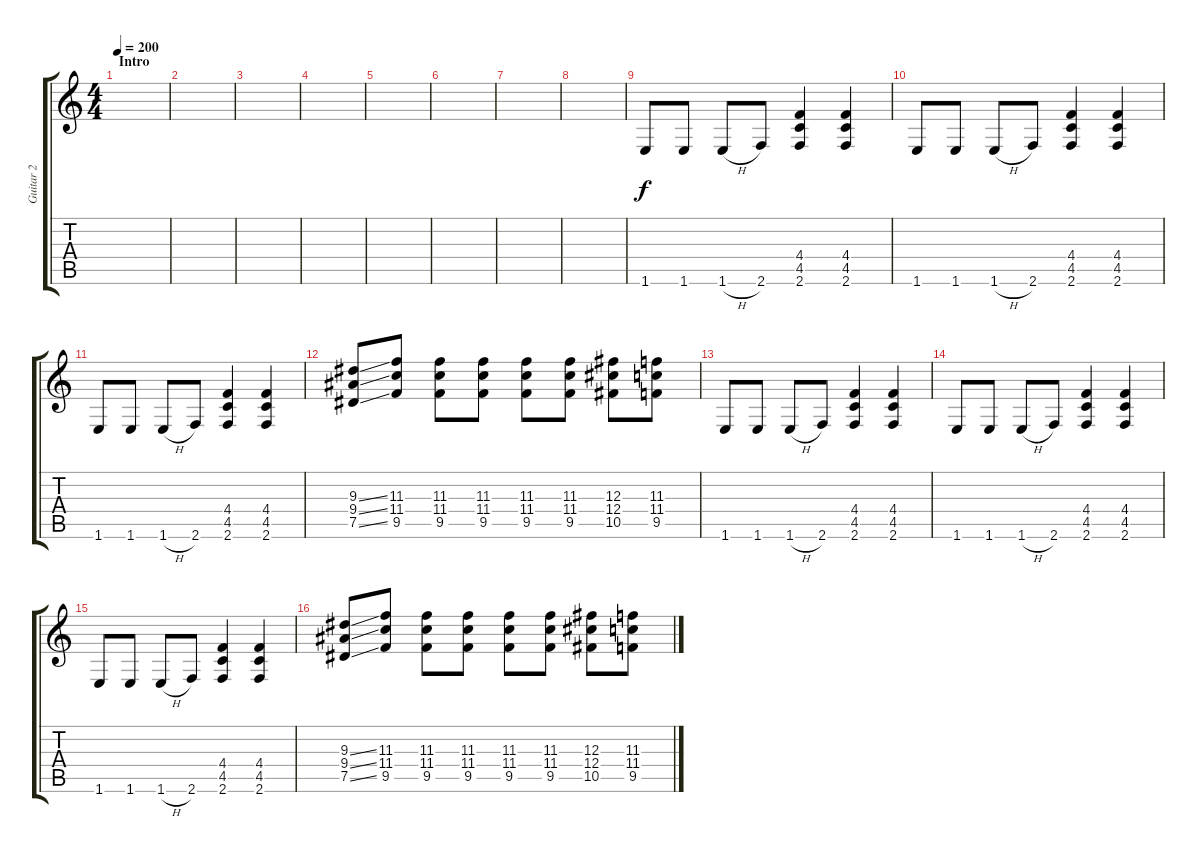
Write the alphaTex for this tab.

\track ("Guitar 2" "Guitar 2") {instrument distortionguitar}
\staff {score tabs}
\tuning (Eb4 Bb3 Gb3 Db3 Ab2 Eb2) {hide}
\ts (4 4)
\section ("" "Intro")
\tempo 200
\clef g2
\ks c
|
|
|
|
|
|
|
|
1.6.8 1.6.8 1.6{h}.8 2.6.8 (4.4 4.5 2.6).4 (4.4 4.5 2.6).4 |
1.6.8 1.6.8 1.6{h}.8 2.6.8 (4.4 4.5 2.6).4 (4.4 4.5 2.6).4 |
1.6.8 1.6.8 1.6{h}.8 2.6.8 (4.4 4.5 2.6).4 (4.4 4.5 2.6).4 |
(9.3{ss} 9.4{ss} 7.5{ss}).8 (11.3 11.4 9.5).8 (11.3 11.4 9.5).8 (11.3 11.4 9.5).8 (11.3 11.4 9.5).8 (11.3 11.4 9.5).8 (12.3 12.4 10.5).8 (11.3 11.4 9.5).8 |
1.6.8 1.6.8 1.6{h}.8 2.6.8 (4.4 4.5 2.6).4 (4.4 4.5 2.6).4 |
1.6.8 1.6.8 1.6{h}.8 2.6.8 (4.4 4.5 2.6).4 (4.4 4.5 2.6).4 |
1.6.8 1.6.8 1.6{h}.8 2.6.8 (4.4 4.5 2.6).4 (4.4 4.5 2.6).4 |
(9.3{ss} 9.4{ss} 7.5{ss}).8 (11.3 11.4 9.5).8 (11.3 11.4 9.5).8 (11.3 11.4 9.5).8 (11.3 11.4 9.5).8 (11.3 11.4 9.5).8 (12.3 12.4 10.5).8 (11.3 11.4 9.5).8
